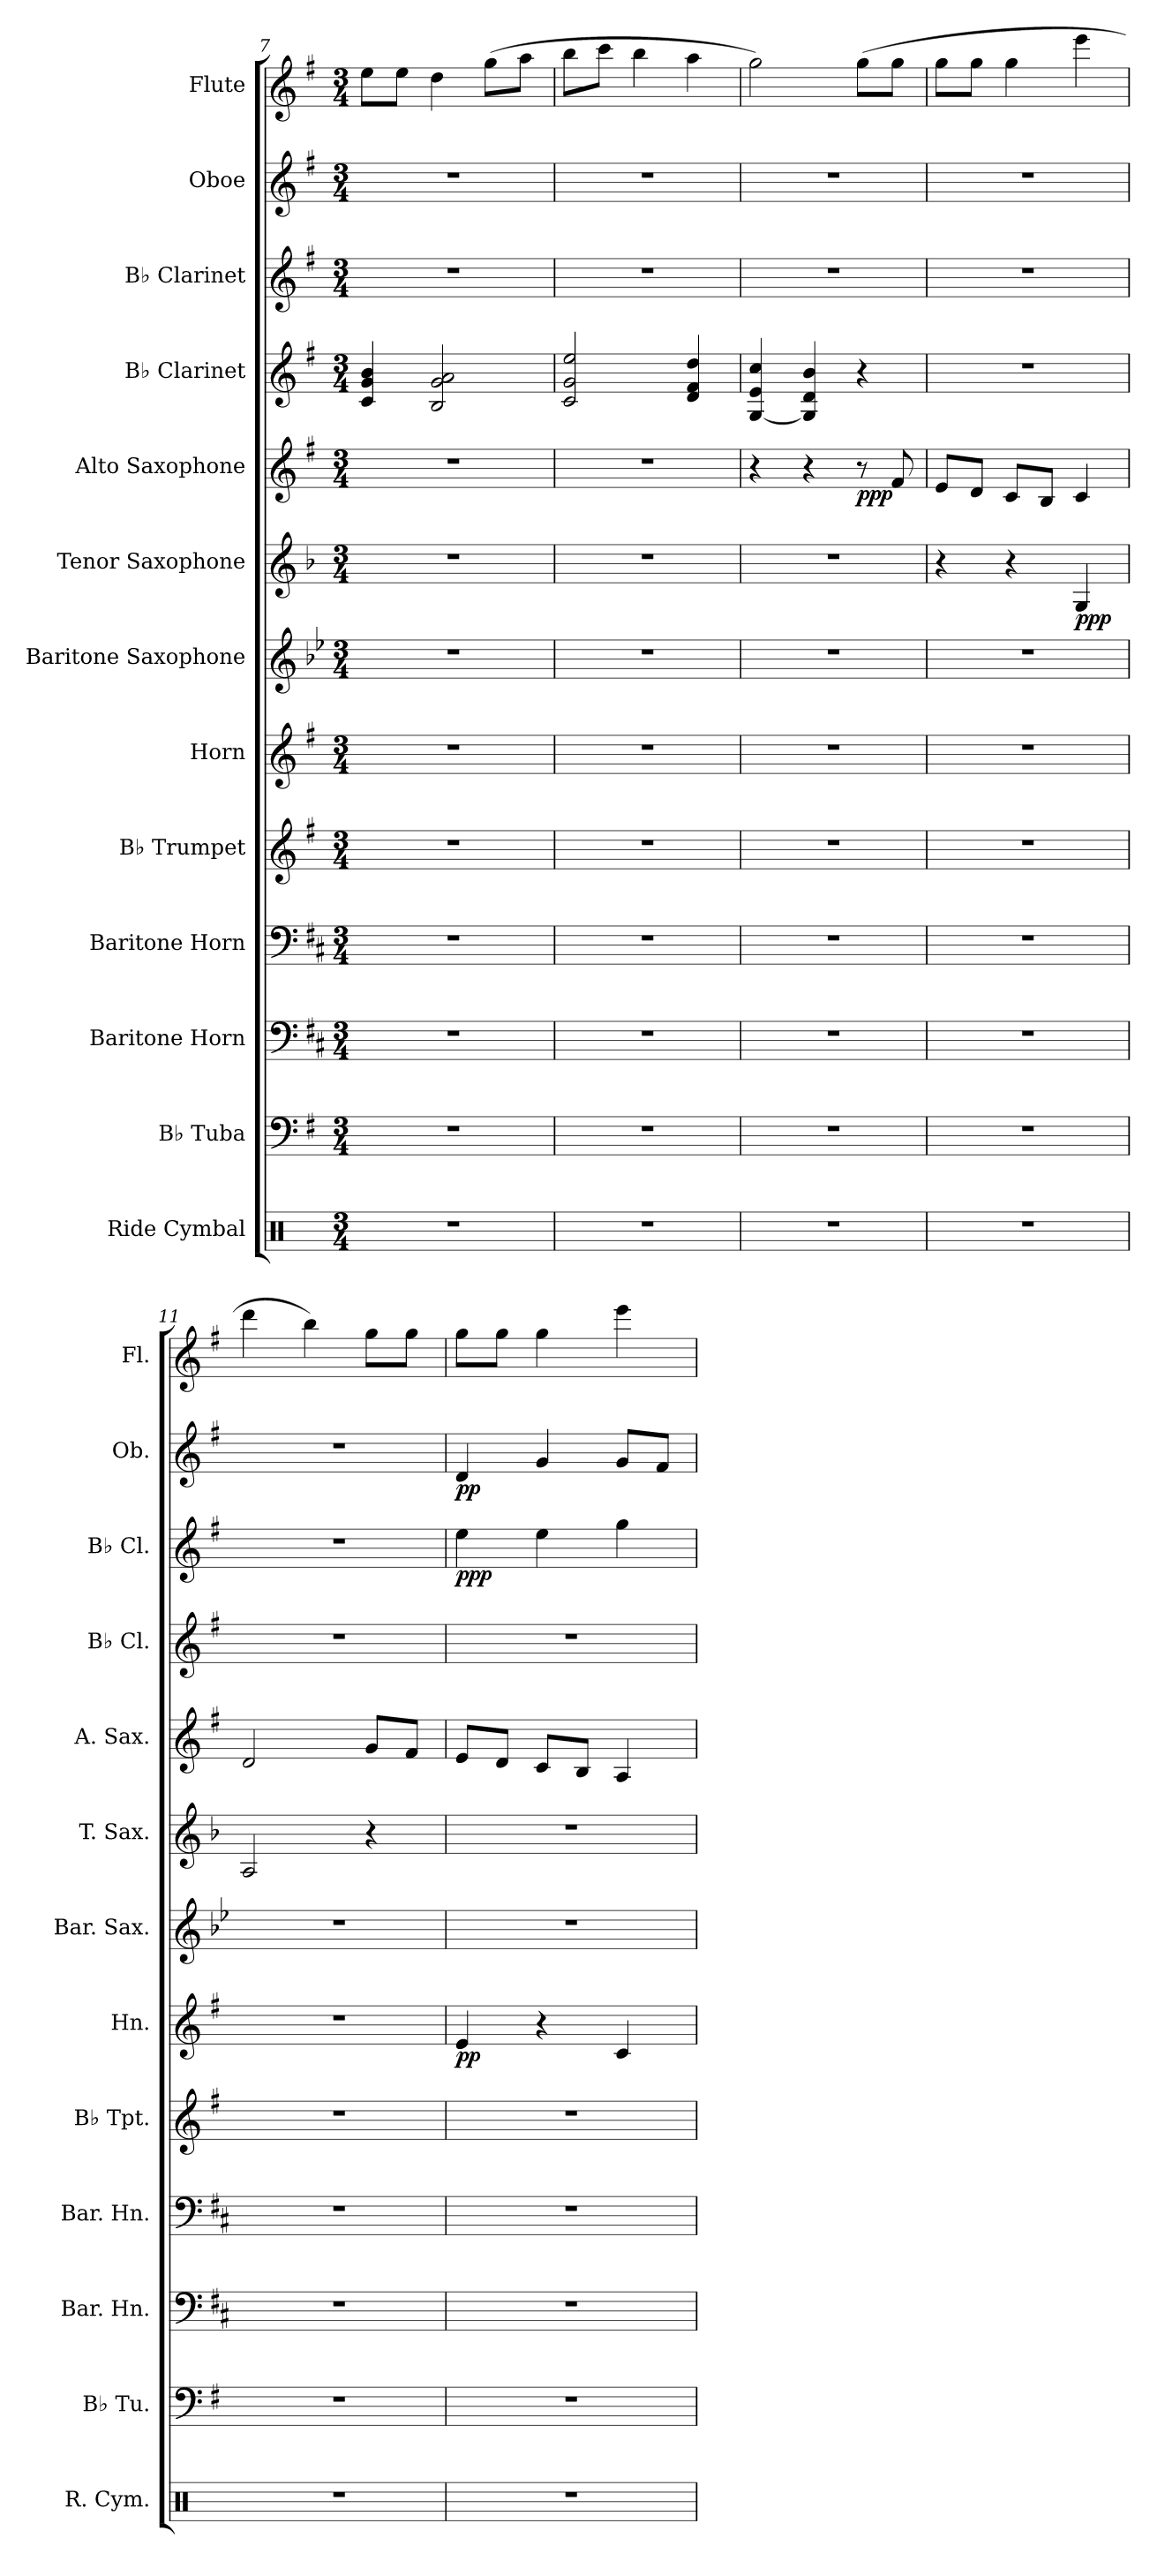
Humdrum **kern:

**kern	**kern	**kern	**kern	**kern	**kern	**dynam	**kern	**kern	**dynam	**kern	**dynam	**kern	**kern	**dynam	**kern	**dynam	**kern
*part13	*part12	*part11	*part10	*part9	*part8	*part8	*part7	*part6	*part6	*part5	*part5	*part4	*part3	*part3	*part2	*part2	*part1
*staff13	*staff12	*staff11	*staff10	*staff9	*staff8	*staff8	*staff7	*staff6	*staff6	*staff5	*staff5	*staff4	*staff3	*staff3	*staff2	*staff2	*staff1
*I"Ride Cymbal	*I"B♭ Tuba	*I"Baritone Horn	*I"Baritone Horn	*I"B♭ Trumpet	*I"Horn	*	*I"Baritone Saxophone	*I"Tenor Saxophone	*	*I"Alto Saxophone	*	*I"B♭ Clarinet	*I"B♭ Clarinet	*	*I"Oboe	*	*I"Flute
*I'R. Cym.	*I'B♭ Tu.	*I'Bar. Hn.	*I'Bar. Hn.	*I'B♭ Tpt.	*I'Hn.	*	*I'Bar. Sax.	*I'T. Sax.	*	*I'A. Sax.	*	*I'B♭ Cl.	*I'B♭ Cl.	*	*I'Ob.	*	*I'Fl.
*clefX	*clefF4	*clefF4	*clefF4	*clefG2	*clefG2	*	*clefG2	*clefG2	*	*clefG2	*	*clefG2	*clefG2	*	*clefG2	*	*clefG2
*	*	*ITrd4c7	*ITrd4c7	*ITrd1c2	*ITrd4c7	*	*ITrd12c21	*ITrd8c14	*	*ITrd5c9	*	*ITrd1c2	*ITrd1c2	*	*	*	*
*k[]	*k[f#]	*k[f#]	*k[f#]	*k[b-]	*k[]	*	*k[b-e-]	*k[b-]	*	*k[b-e-]	*	*k[b-]	*k[b-]	*	*k[f#]	*	*k[f#]
*C:	*G:	*G:	*G:	*F:	*C:	*	*B-:	*F:	*	*B-:	*	*F:	*F:	*	*G:	*	*G:
*M3/4	*M3/4	*M3/4	*M3/4	*M3/4	*M3/4	*	*M3/4	*M3/4	*	*M3/4	*	*M3/4	*M3/4	*	*M3/4	*	*M3/4
=7	=7	=7	=7	=7	=7	=7	=7	=7	=7	=7	=7	=7	=7	=7	=7	=7	=7
2.r	2.r	2.r	2.r	2.r	2.r	.	2.r	2.r	.	2.r	.	4B-/ 4f/ 4a/	2.r	.	2.r	.	8ee\L
.	.	.	.	.	.	.	.	.	.	.	.	.	.	.	.	.	8ee\J
.	.	.	.	.	.	.	.	.	.	.	.	2A/ 2f/ 2g/	.	.	.	.	4dd\
.	.	.	.	.	.	.	.	.	.	.	.	.	.	.	.	.	(8gg\L
.	.	.	.	.	.	.	.	.	.	.	.	.	.	.	.	.	8aa\J
=8	=8	=8	=8	=8	=8	=8	=8	=8	=8	=8	=8	=8	=8	=8	=8	=8	=8
2.r	2.r	2.r	2.r	2.r	2.r	.	2.r	2.r	.	2.r	.	2B-/ 2f/ 2dd/	2.r	.	2.r	.	8bb\L
.	.	.	.	.	.	.	.	.	.	.	.	.	.	.	.	.	8ccc\J
.	.	.	.	.	.	.	.	.	.	.	.	.	.	.	.	.	4bb\
.	.	.	.	.	.	.	.	.	.	.	.	4c/ 4e/ 4cc/	.	.	.	.	4aa\
=9	=9	=9	=9	=9	=9	=9	=9	=9	=9	=9	=9	=9	=9	=9	=9	=9	=9
2.r	2.r	2.r	2.r	2.r	2.r	.	2.r	2.r	.	4r	.	[4F/ 4d/ 4b-/	2.r	.	2.r	.	2gg\)
.	.	.	.	.	.	.	.	.	.	4r	.	4F/] 4c/ 4a/	.	.	.	.	.
!	!	!	!	!	!	!	!	!	!	!	!LO:DY:b	!	!	!	!	!	!
.	.	.	.	.	.	.	.	.	.	8r	ppp	4r	.	.	.	.	(8gg\L
.	.	.	.	.	.	.	.	.	.	8A/	.	.	.	.	.	.	8gg\J
=10	=10	=10	=10	=10	=10	=10	=10	=10	=10	=10	=10	=10	=10	=10	=10	=10	=10
2.r	2.r	2.r	2.r	2.r	2.r	.	2.r	4r	.	8G/L	.	2.r	2.r	.	2.r	.	8gg\L
.	.	.	.	.	.	.	.	.	.	8F/J	.	.	.	.	.	.	8gg\J
.	.	.	.	.	.	.	.	4r	.	8E-/L	.	.	.	.	.	.	4gg\
.	.	.	.	.	.	.	.	.	.	8D/J	.	.	.	.	.	.	.
!	!	!	!	!	!	!	!	!	!LO:DY:b	!	!	!	!	!	!	!	!
.	.	.	.	.	.	.	.	4GG/	ppp	4E-/	.	.	.	.	.	.	4eee\
=11	=11	=11	=11	=11	=11	=11	=11	=11	=11	=11	=11	=11	=11	=11	=11	=11	=11
2.r	2.r	2.r	2.r	2.r	2.r	.	2.r	2AA/	.	2F/	.	2.r	2.r	.	2.r	.	4ddd\
.	.	.	.	.	.	.	.	.	.	.	.	.	.	.	.	.	4bb\)
.	.	.	.	.	.	.	.	4r	.	8B-/L	.	.	.	.	.	.	8gg\L
.	.	.	.	.	.	.	.	.	.	8A/J	.	.	.	.	.	.	8gg\J
!!LO:PB:g=z
=12	=12	=12	=12	=12	=12	=12	=12	=12	=12	=12	=12	=12	=12	=12	=12	=12	=12
!	!	!	!	!	!	!LO:DY:b	!	!	!	!	!	!	!	!LO:DY:b	!	!LO:DY:b	!
2.r	2.r	2.r	2.r	2.r	4A/	pp	2.r	2.r	.	8G/L	.	2.r	4dd\	ppp	4d/	pp	8gg\L
.	.	.	.	.	.	.	.	.	.	8F/J	.	.	.	.	.	.	8gg\J
.	.	.	.	.	4r	.	.	.	.	8E-/L	.	.	4dd\	.	4g/	.	4gg\
.	.	.	.	.	.	.	.	.	.	8D/J	.	.	.	.	.	.	.
.	.	.	.	.	4F/	.	.	.	.	4C/	.	.	4ff\	.	8g/L	.	4eee\
.	.	.	.	.	.	.	.	.	.	.	.	.	.	.	8f#/J	.	.
=	=	=	=	=	=	=	=	=	=	=	=	=	=	=	=	=	=
*-	*-	*-	*-	*-	*-	*-	*-	*-	*-	*-	*-	*-	*-	*-	*-	*-	*-
